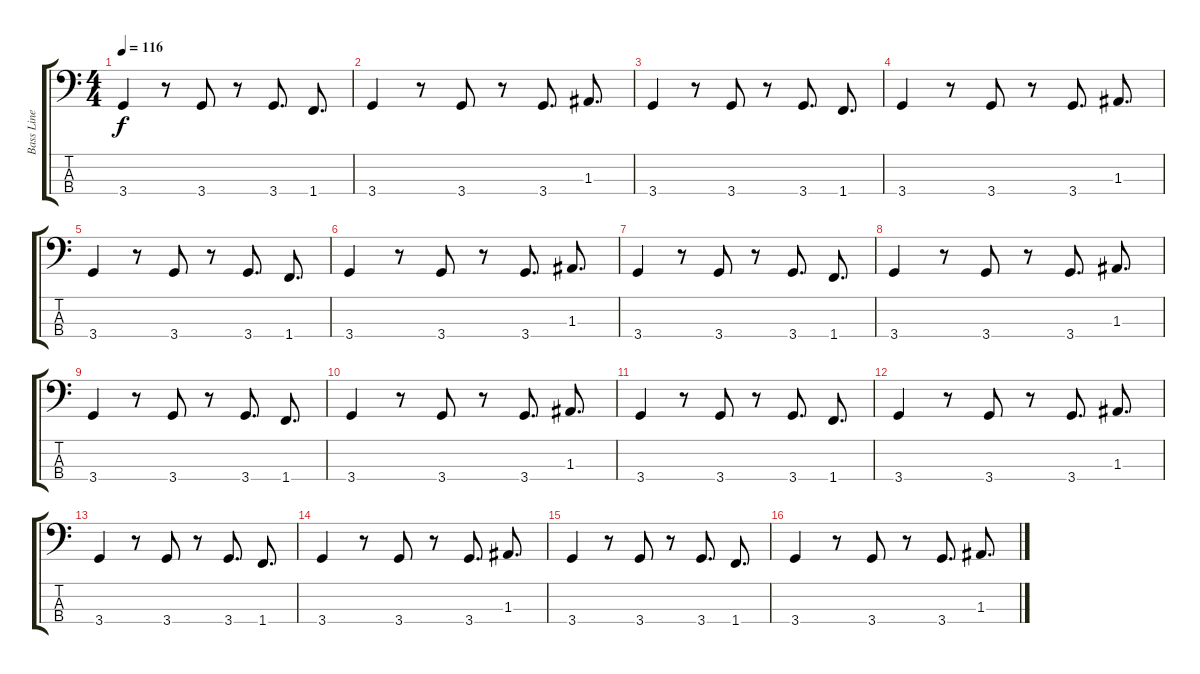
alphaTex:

\track ("Bass Line" "Bass Line") {instrument electricguitarclean}
\staff {score tabs}
\tuning (G2 D2 A1 E1) {hide}
\ts (4 4)
\tempo 116
\clef f4
\ks c
3.4.4{dy f} r.8 3.4.8 r.8 3.4.8{d} 1.4.8{d} |
3.4.4 r.8 3.4.8 r.8 3.4.8{d} 1.3.8{d} |
3.4.4 r.8 3.4.8 r.8 3.4.8{d} 1.4.8{d} |
3.4.4 r.8 3.4.8 r.8 3.4.8{d} 1.3.8{d} |
3.4.4 r.8 3.4.8 r.8 3.4.8{d} 1.4.8{d} |
3.4.4 r.8 3.4.8 r.8 3.4.8{d} 1.3.8{d} |
3.4.4 r.8 3.4.8 r.8 3.4.8{d} 1.4.8{d} |
3.4.4 r.8 3.4.8 r.8 3.4.8{d} 1.3.8{d} |
3.4.4 r.8 3.4.8 r.8 3.4.8{d} 1.4.8{d} |
3.4.4 r.8 3.4.8 r.8 3.4.8{d} 1.3.8{d} |
3.4.4 r.8 3.4.8 r.8 3.4.8{d} 1.4.8{d} |
3.4.4 r.8 3.4.8 r.8 3.4.8{d} 1.3.8{d} |
3.4.4 r.8 3.4.8 r.8 3.4.8{d} 1.4.8{d} |
3.4.4 r.8 3.4.8 r.8 3.4.8{d} 1.3.8{d} |
3.4.4 r.8 3.4.8 r.8 3.4.8{d} 1.4.8{d} |
3.4.4 r.8 3.4.8 r.8 3.4.8{d} 1.3.8{d}
